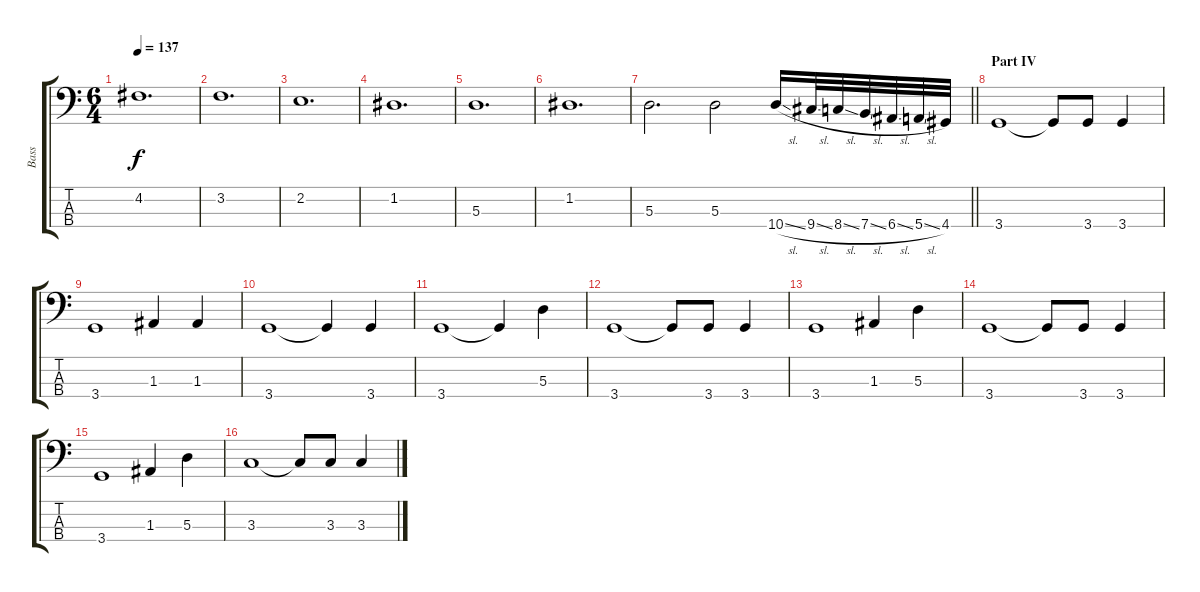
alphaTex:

\track ("Bass" "Bass") {instrument electricbasspick}
\staff {score tabs}
\tuning (G2 D2 A1 E1) {hide}
\ts (6 4)
\tempo 137
\clef f4
\ks c
4.2.1{d dy f} |
3.2.1{d} |
2.2.1{d} |
1.2.1{d} |
5.3.1{d} |
1.2.1{d} |
\barLineRight lightlight
5.3.2{d} 5.3.2 10.4{sl}.16 9.4{sl}.32 8.4{sl}.32 7.4{sl}.32 6.4{sl}.32 5.4{sl}.32 4.4.32 |
\section ("" "Part IV")
3.4.1 3.4{t}.8 3.4.8 3.4.4 |
3.4.1 1.3.4 1.3.4 |
3.4.1 3.4{t}.4 3.4.4 |
3.4.1 3.4{t}.4 5.3.4 |
3.4.1 3.4{t}.8 3.4.8 3.4.4 |
3.4.1 1.3.4 5.3.4 |
3.4.1 3.4{t}.8 3.4.8 3.4.4 |
3.4.1 1.3.4 5.3.4 |
3.3.1 3.3{t}.8 3.3.8 3.3.4
